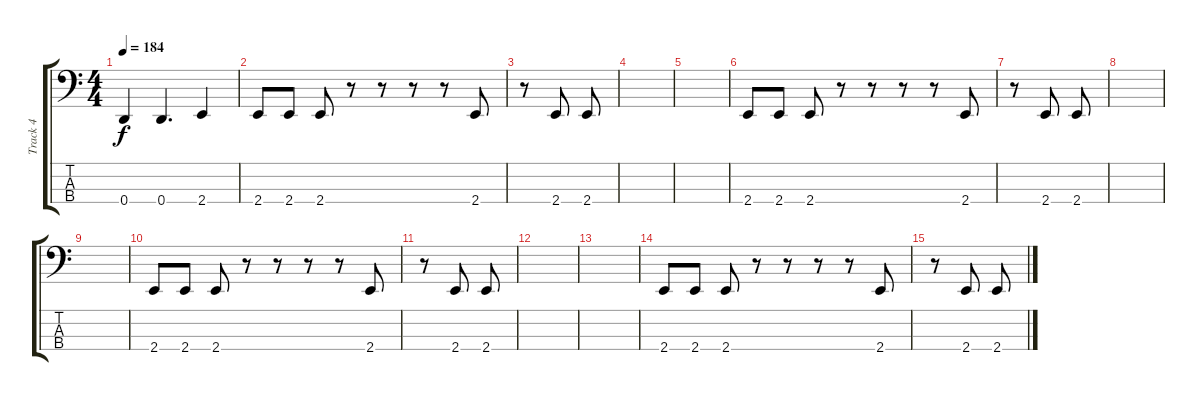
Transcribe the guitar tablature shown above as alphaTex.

\track ("Track 4" "Track 4") {instrument electricbassfinger}
\staff {score tabs}
\tuning (F2 C2 G1 D1) {hide}
\ts (4 4)
\tempo 184
\clef f4
\ks c
0.4{t}.4{dy f} 0.4.4{d} 2.4.4 |
2.4.8 2.4.8 2.4.8 r.8 r.8 r.8 r.8 2.4.8 |
r.8 2.4.8 2.4.8 |
|
|
2.4.8 2.4.8 2.4.8 r.8 r.8 r.8 r.8 2.4.8 |
r.8 2.4.8 2.4.8 |
|
|
2.4.8 2.4.8 2.4.8 r.8 r.8 r.8 r.8 2.4.8 |
r.8 2.4.8 2.4.8 |
|
|
2.4.8 2.4.8 2.4.8 r.8 r.8 r.8 r.8 2.4.8 |
r.8 2.4.8 2.4.8
